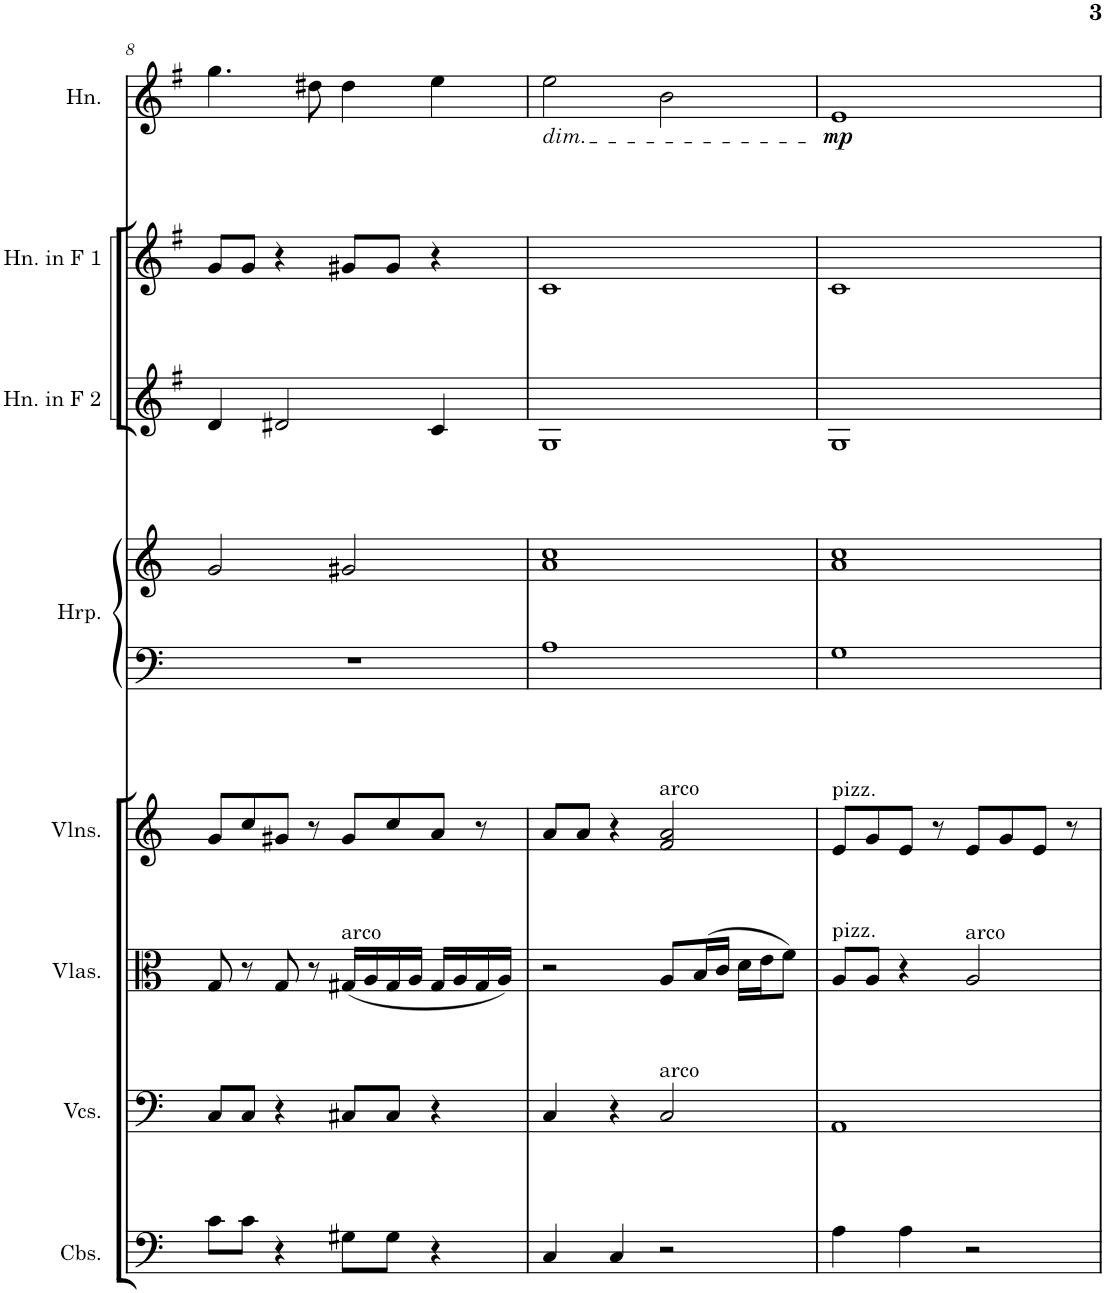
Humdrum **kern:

**kern	**kern	**kern	**kern	**kern	**kern	**kern	**kern	**kern	**dynam
*part8	*part7	*part6	*part5	*part4	*part4	*part3	*part2	*part1	*part1
*staff9	*staff8	*staff7	*staff6	*staff5	*staff4	*staff3	*staff2	*staff1	*staff1
*I"Contrabasses	*I"Violoncellos	*I"Violas	*I"Violins	*I"Harp	*	*I"Horn in F 2	*I"Horn in F 1	*I"Horn	*
*I'Cbs.	*I'Vcs.	*I'Vlas.	*I'Vlns.	*I'Hrp.	*	*I'Hn. in F 2	*I'Hn. in F 1	*I'Hn.	*
!!LO:PB:g=z
*clefF4	*clefF4	*clefC3	*clefG2	*clefF4	*clefG2	*clefG2	*clefG2	*clefG2	*
*Trd7c12	*	*	*	*	*	*Trd4c7	*Trd4c7	*Trd4c7	*
*k[]	*k[]	*k[]	*k[]	*k[]	*k[]	*k[f#]	*k[f#]	*k[f#]	*
*M4/4	*M4/4	*M4/4	*M4/4	*M4/4	*M4/4	*M4/4	*M4/4	*M4/4	*
=8	=8	=8	=8	=8	=8	=8	=8	=8	=8
8c\L	8C/L	8G/	8g/L	1r	2g/	4d/	8g/L	4.gg\	.
8c\J	8C/J	8r	8cc/	.	.	.	8g/J	.	.
4r	4r	8G/	8g#X/J	.	.	2d#X/	4r	.	.
.	.	8r	8r	.	.	.	.	8dd#X\	.
!	!	!LO:TX:a:t=arco	!	!	!	!	!	!	!
8G#X\L	8C#X/L	(16G#X/LL	8g#/L	.	2g#X/	.	8g#X/L	4dd#\	.
.	.	16A/	.	.	.	.	.	.	.
8G#\J	8C#/J	16G#/	8cc/	.	.	.	8g#/J	.	.
.	.	16A/JJ	.	.	.	.	.	.	.
4r	4r	16G#/LL	8a/J	.	.	4c/	4r	4ee\	.
.	.	16A/	.	.	.	.	.	.	.
.	.	16G#/	8r	.	.	.	.	.	.
.	.	16A/JJ)	.	.	.	.	.	.	.
=9	=9	=9	=9	=9	=9	=9	=9	=9	=9
!	!	!	!	!	!	!	!	!LO:TX:b:i:t=dim.	!
4C/	4C/	2r	8a/L	1A	1a 1cc	1G	1c	2ee\	.
.	.	.	8a/J	.	.	.	.	.	.
4C/	4r	.	4r	.	.	.	.	.	.
!	!	!	!LO:TX:a:t=arco	!	!	!	!	!	!
!	!LO:TX:a:t=arco	!	!	!	!	!	!	!	!
2r	2C/	8A/L	2f/ 2a/	.	.	.	.	2b\	.
.	.	(16B/L	.	.	.	.	.	.	.
.	.	16c/JJ	.	.	.	.	.	.	.
.	.	16d\LL	.	.	.	.	.	.	.
.	.	16e\J	.	.	.	.	.	.	.
.	.	8f\J)	.	.	.	.	.	.	.
=10	=10	=10	=10	=10	=10	=10	=10	=10	=10
!	!	!	!LO:TX:a:t=pizz.	!	!	!	!	!	!
!	!	!LO:TX:a:t=pizz.	!	!	!	!	!	!	!
!	!	!	!	!	!	!	!	!	!LO:DY:b
4A\	1AA	8A/L	8e/L	1G	1a 1cc	1G	1c	1e	mp
.	.	8A/J	8g/	.	.	.	.	.	.
4A\	.	4r	8e/J	.	.	.	.	.	.
.	.	.	8r	.	.	.	.	.	.
!	!	!LO:TX:a:t=arco	!	!	!	!	!	!	!
2r	.	2A/	8e/L	.	.	.	.	.	.
.	.	.	8g/	.	.	.	.	.	.
.	.	.	8e/J	.	.	.	.	.	.
.	.	.	8r	.	.	.	.	.	.
=	=	=	=	=	=	=	=	=	=
*-	*-	*-	*-	*-	*-	*-	*-	*-	*-
